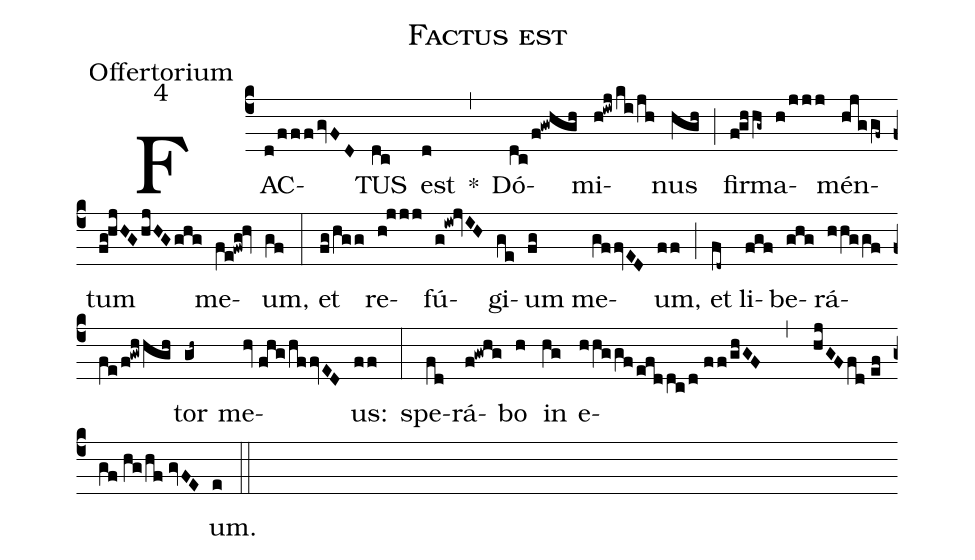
name:Factus est;
office-part:Offertorium;
mode:4;
%%
(c4) FAC(d/fffgvFD)TUS(dc) est(d) *(,) Dó(dc/f!gwhgh)mi(h!iwj/ki/jh)nus(hgh) (;) fir(f!ghhg~)ma(h/jjj)mén(hjggf~)tum(fg!hjHGhjHG/ghg) me(fe!fwg!hv)um,(gf) (:) et(fg/hgg) re(h!jjj)fú(g!iw!jvIH)gi(ge)um(fg) me(gffvED)um,(ff) (;) et(fd~) li(fgf)be(ghg)rá(hhggffe/f!gwhhgh)tor(gh~) me(hv//fhg/hffvED)us:(ff) (:) spe(fd)rá(f!gwhg)bo(h) in(hg) e(hhggf/efddc/d//ff/ghGF , hjGFfd//ef/gf//hg/hf//gvFE)um.(e) (::)
